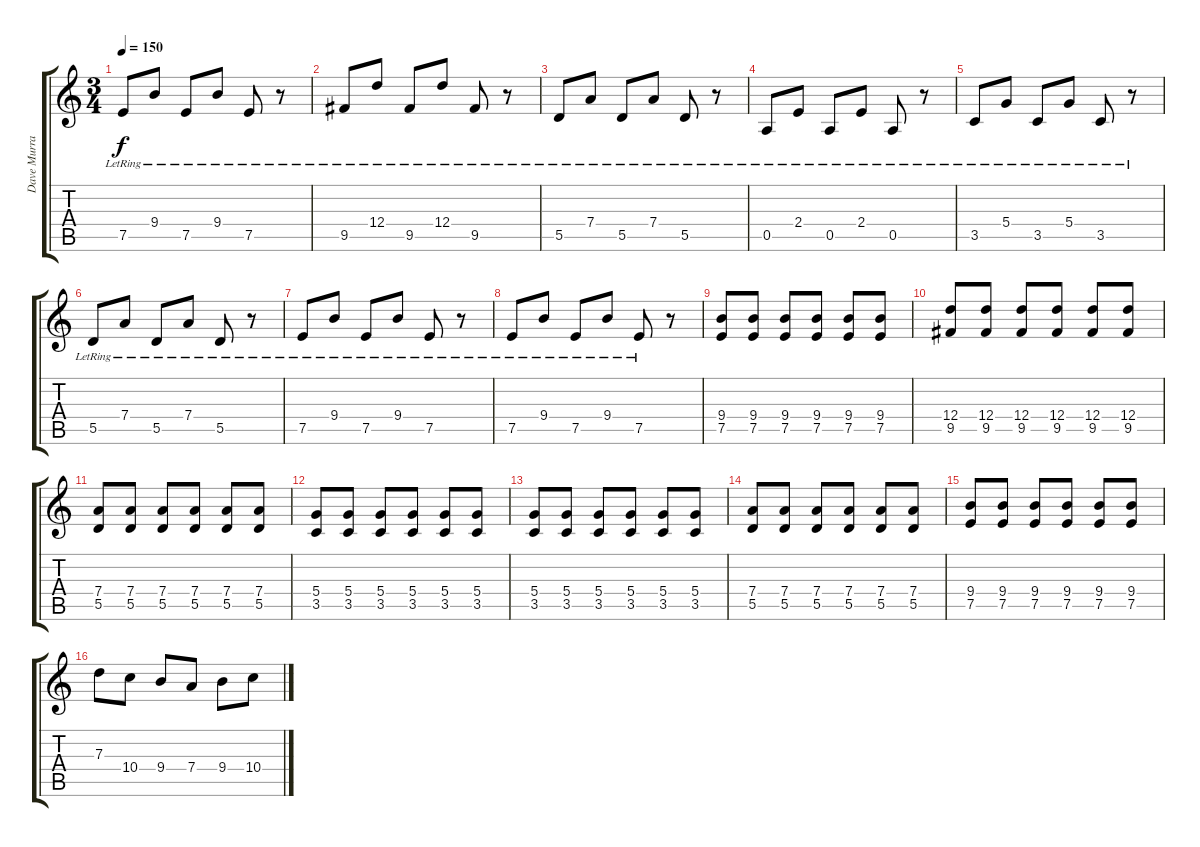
\track ("Dave Murray" "Dave Murra") {instrument distortionguitar}
\staff {score tabs}
\tuning (E4 B3 G3 D3 A2 E2) {hide}
\ts (3 4)
\tempo 150
\clef g2
\ks c
7.5{lr}.8{dy f} 9.4{lr}.8 7.5{lr}.8 9.4{lr}.8 7.5{lr}.8 r.8 |
9.5{lr}.8 12.4{lr}.8 9.5{lr}.8 12.4{lr}.8 9.5{lr}.8 r.8 |
5.5{lr}.8 7.4{lr}.8 5.5{lr}.8 7.4{lr}.8 5.5{lr}.8 r.8 |
0.5{lr}.8 2.4{lr}.8 0.5{lr}.8 2.4{lr}.8 0.5{lr}.8 r.8 |
3.5{lr}.8 5.4{lr}.8 3.5{lr}.8 5.4{lr}.8 3.5{lr}.8 r.8 |
5.5{lr}.8 7.4{lr}.8 5.5{lr}.8 7.4{lr}.8 5.5{lr}.8 r.8 |
7.5{lr}.8 9.4{lr}.8 7.5{lr}.8 9.4{lr}.8 7.5{lr}.8 r.8 |
7.5{lr}.8 9.4{lr}.8 7.5{lr}.8 9.4{lr}.8 7.5{lr}.8 r.8 |
(9.4 7.5).8{instrument electricguitarmuted} (9.4 7.5).8 (9.4 7.5).8 (9.4 7.5).8 (9.4 7.5).8 (9.4 7.5).8 |
(12.4 9.5).8 (12.4 9.5).8 (12.4 9.5).8 (12.4 9.5).8 (12.4 9.5).8 (12.4 9.5).8 |
(7.4 5.5).8 (7.4 5.5).8 (7.4 5.5).8 (7.4 5.5).8 (7.4 5.5).8 (7.4 5.5).8 |
(5.4 3.5).8 (5.4 3.5).8 (5.4 3.5).8 (5.4 3.5).8 (5.4 3.5).8 (5.4 3.5).8 |
(5.4 3.5).8 (5.4 3.5).8 (5.4 3.5).8 (5.4 3.5).8 (5.4 3.5).8 (5.4 3.5).8 |
(7.4 5.5).8 (7.4 5.5).8 (7.4 5.5).8 (7.4 5.5).8 (7.4 5.5).8 (7.4 5.5).8 |
(9.4 7.5).8 (9.4 7.5).8 (9.4 7.5).8 (9.4 7.5).8 (9.4 7.5).8 (9.4 7.5).8 |
7.3.8 10.4.8 9.4.8 7.4.8 9.4.8 10.4.8
